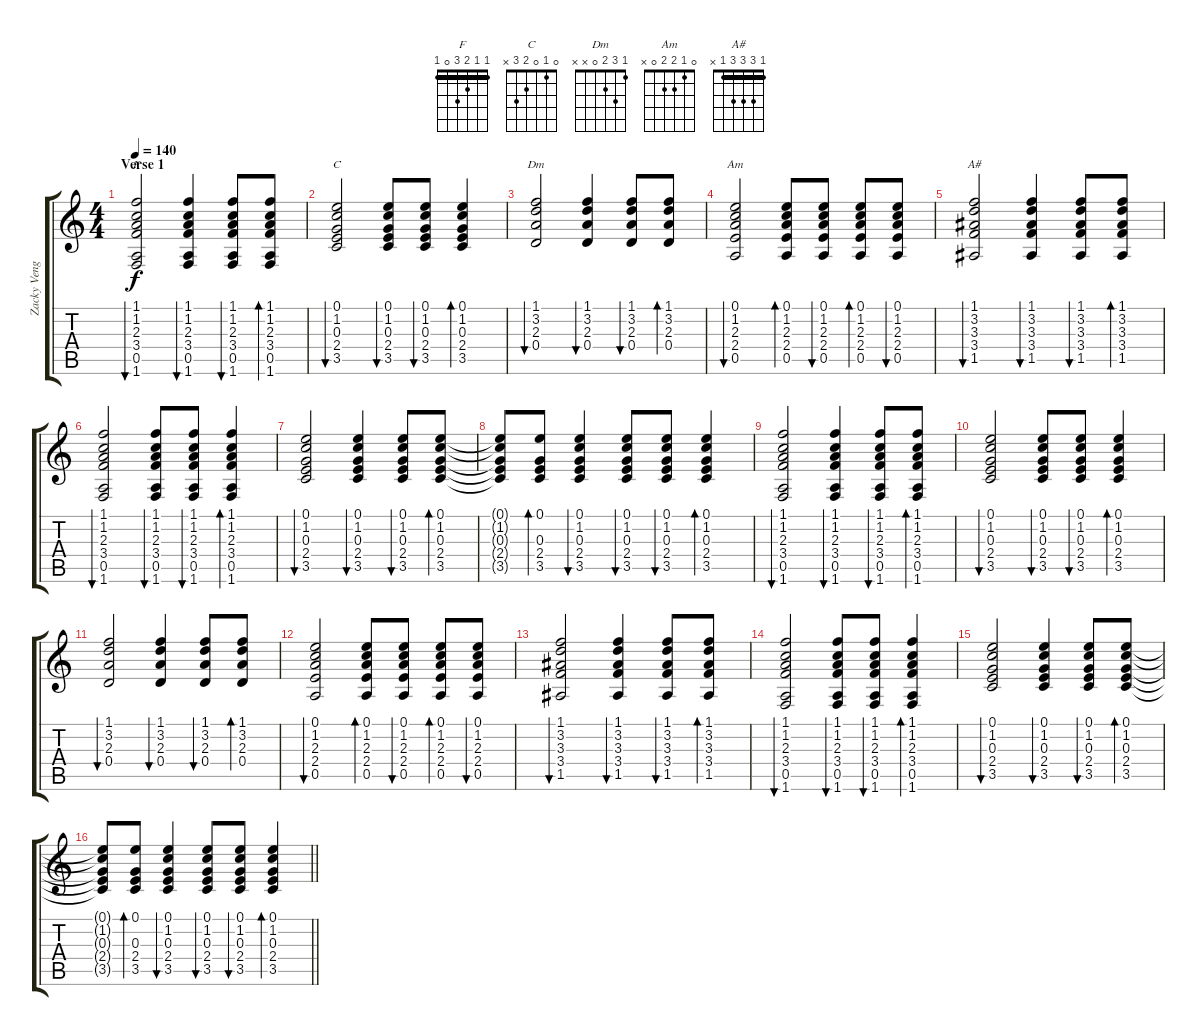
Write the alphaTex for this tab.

\track ("Zacky Vengeance" "Zacky Veng") {instrument electricguitarjazz}
\staff {score tabs}
\tuning (E4 B3 G3 D3 A2 E2) {hide}
\chord ("F" 1 1 2 3 0 1) {barre 1}
\chord ("C" 0 1 0 2 3 x)
\chord ("Dm" 1 3 2 0 x x)
\chord ("Am" 0 1 2 2 0 x)
\chord ("A#" 1 3 3 3 1 x) {barre 1}
\ts (4 4)
\section ("" "Verse 1")
\tempo 140
\clef g2
\ks c
(1.1 1.2 2.3 3.4 0.5 1.6).2{bu 60 ch "F" dy f} (1.1 1.2 2.3 3.4 0.5 1.6).4{bu 60} (1.1 1.2 2.3 3.4 0.5 1.6).8{bu 60} (1.1 1.2 2.3 3.4 0.5 1.6).8{bd 60} |
(0.1 1.2 0.3 2.4 3.5).2{bu 60 ch "C"} (0.1 1.2 0.3 2.4 3.5).8{bu 60} (0.1 1.2 0.3 2.4 3.5).8{bu 60} (0.1 1.2 0.3 2.4 3.5).4{bd 60} |
(1.1 3.2 2.3 0.4).2{bu 60 ch "Dm"} (1.1 3.2 2.3 0.4).4{bu 60} (1.1 3.2 2.3 0.4).8{bu 60} (1.1 3.2 2.3 0.4).8{bd 60} |
(0.1 1.2 2.3 2.4 0.5).2{bu 60 ch "Am"} (0.1 1.2 2.3 2.4 0.5).8{bd 60} (0.1 1.2 2.3 2.4 0.5).8{bu 60} (0.1 1.2 2.3 2.4 0.5).8{bd 60} (0.1 1.2 2.3 2.4 0.5).8{bu 60} |
(1.1 3.2 3.3 3.4 1.5).2{bu 60 ch "A#"} (1.1 3.2 3.3 3.4 1.5).4{bu 60} (1.1 3.2 3.3 3.4 1.5).8{bu 60} (1.1 3.2 3.3 3.4 1.5).8{bd 60} |
(1.1 1.2 2.3 3.4 0.5 1.6).2{bu 60} (1.1 1.2 2.3 3.4 0.5 1.6).8{bu 60} (1.1 1.2 2.3 3.4 0.5 1.6).8{bu 60} (1.1 1.2 2.3 3.4 0.5 1.6).4{bd 60} |
(0.1 1.2 0.3 2.4 3.5).2{bu 60} (0.1 1.2 0.3 2.4 3.5).4{bu 60} (0.1 1.2 0.3 2.4 3.5).8{bu 60} (0.1 1.2 0.3 2.4 3.5).8{bd 60} |
(0.1{t} 1.2{t} 0.3{t} 2.4{t} 3.5{t}).8 (0.1 0.3 2.4 3.5).8{bd 60} (0.1 1.2 0.3 2.4 3.5).4{bu 60} (0.1 1.2 0.3 2.4 3.5).8{bu 60} (0.1 1.2 0.3 2.4 3.5).8{bu 60} (0.1 1.2 0.3 2.4 3.5).4{bd 60} |
(1.1 1.2 2.3 3.4 0.5 1.6).2{bu 60} (1.1 1.2 2.3 3.4 0.5 1.6).4{bu 60} (1.1 1.2 2.3 3.4 0.5 1.6).8{bu 60} (1.1 1.2 2.3 3.4 0.5 1.6).8{bd 60} |
(0.1 1.2 0.3 2.4 3.5).2{bu 60} (0.1 1.2 0.3 2.4 3.5).8{bu 60} (0.1 1.2 0.3 2.4 3.5).8{bu 60} (0.1 1.2 0.3 2.4 3.5).4{bd 60} |
(1.1 3.2 2.3 0.4).2{bu 60} (1.1 3.2 2.3 0.4).4{bu 60} (1.1 3.2 2.3 0.4).8{bu 60} (1.1 3.2 2.3 0.4).8{bd 60} |
(0.1 1.2 2.3 2.4 0.5).2{bu 60} (0.1 1.2 2.3 2.4 0.5).8{bd 60} (0.1 1.2 2.3 2.4 0.5).8{bu 60} (0.1 1.2 2.3 2.4 0.5).8{bd 60} (0.1 1.2 2.3 2.4 0.5).8{bu 60} |
(1.1 3.2 3.3 3.4 1.5).2{bu 60} (1.1 3.2 3.3 3.4 1.5).4{bu 60} (1.1 3.2 3.3 3.4 1.5).8{bu 60} (1.1 3.2 3.3 3.4 1.5).8{bd 60} |
(1.1 1.2 2.3 3.4 0.5 1.6).2{bu 60} (1.1 1.2 2.3 3.4 0.5 1.6).8{bu 60} (1.1 1.2 2.3 3.4 0.5 1.6).8{bu 60} (1.1 1.2 2.3 3.4 0.5 1.6).4{bd 60} |
(0.1 1.2 0.3 2.4 3.5).2{bu 60} (0.1 1.2 0.3 2.4 3.5).4{bu 60} (0.1 1.2 0.3 2.4 3.5).8{bu 60} (0.1 1.2 0.3 2.4 3.5).8{bd 60} |
\barLineRight lightlight
(0.1{t} 1.2{t} 0.3{t} 2.4{t} 3.5{t}).8 (0.1 0.3 2.4 3.5).8{bd 60} (0.1 1.2 0.3 2.4 3.5).4{bu 60} (0.1 1.2 0.3 2.4 3.5).8{bu 60} (0.1 1.2 0.3 2.4 3.5).8{bu 60} (0.1 1.2 0.3 2.4 3.5).4{bd 60}
